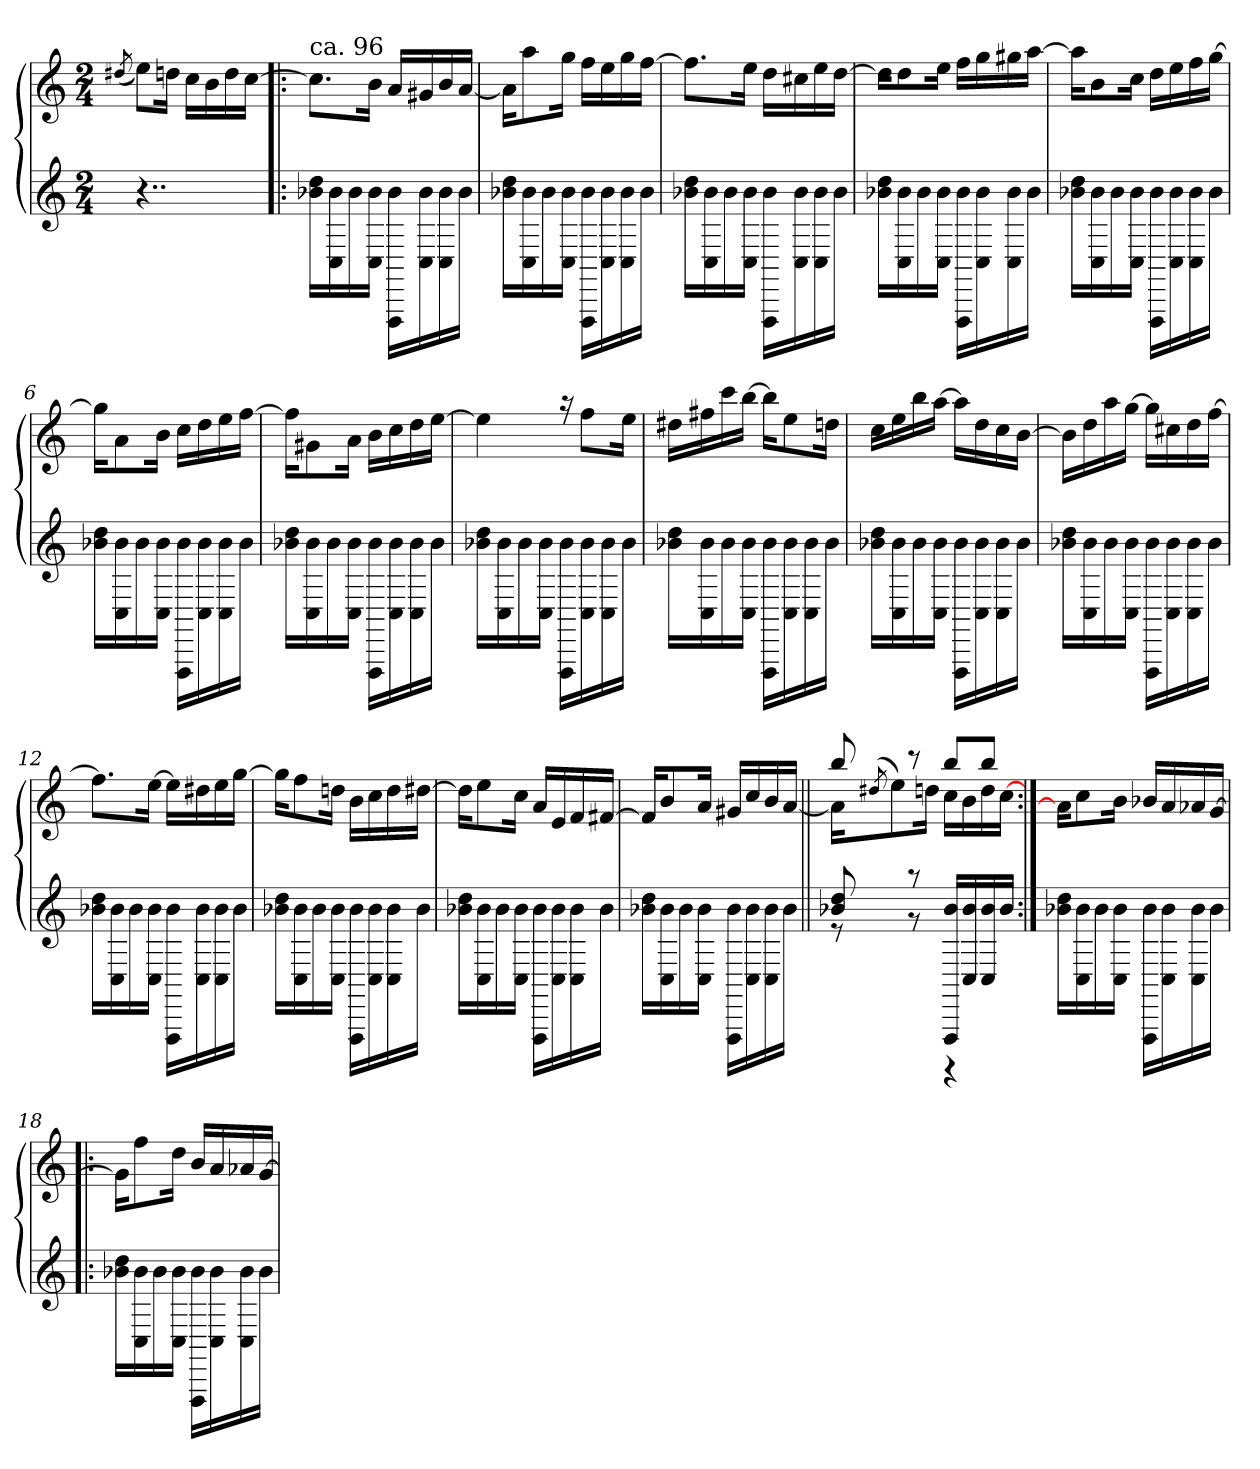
**kern	**kern
*part2	*part1
*staff2	*staff1
*clefG2	*clefG2
*ITrd-7c-12	*
*k[]	*k[]
*C:	*C:
*M2/4	*M2/4
=	=
.	(<8qdd#X/
4..r	8ee\L)
.	16ddn\Jk
.	16cc\LL
.	16b\
.	16dd\
.	[16cc\JJ
=1!|:	=1!|:
*	*^
!	!LO:TX:a:t=ca. 96	!
16bb-\ 16ddd\LL	8.cc\L]	4ryy
16c\ 16bb-\	.	.
16bb-\	.	.
16c\ 16bb-\JJ	16b\Jk	.
16FF\ 16bb-\LL	16a/LL	4ryy
16c\ 16bb-\	16g#X/	.
16c\ 16bb-\	16b/	.
16bb-\JJ	[>16a/JJ	.
=2	=2	=2
16bb-\ 16ddd\LL	16a\KL]	4ryy
16c\ 16bb-\	8aa\	.
16bb-\	.	.
16c\ 16bb-\JJ	16gg\Jk	.
16FF\ 16bb-\LL	16ff\LL	4ryy
16c\ 16bb-\	16ee\	.
16c\ 16bb-\	16gg\	.
16bb-\JJ	[<16ff\JJ	.
=3	=3	=3
16bb-\ 16ddd\LL	8.ff\L]	4ryy
16c\ 16bb-\	.	.
16bb-\	.	.
16c\ 16bb-\JJ	16ee\Jk	.
16FF\ 16bb-\LL	16dd\LL	4ryy
16c\ 16bb-\	16cc#X\	.
16c\ 16bb-\	16ee\	.
16bb-\JJ	[<16dd\JJ	.
!!LO:LB:g=z	!!
=4	=4	=4
16bb-\ 16ddd\LL	16dd\KL]	2ryy
16c\ 16bb-\	8dd\	.
16bb-\	.	.
16c\ 16bb-\JJ	16ee\Jk	.
16FF\ 16bb-\LL	16ff\LL	.
16c\ 16bb-\	16gg\	.
16c\ 16bb-\	16gg#X\	.
16bb-\JJ	[<16aa\JJ	.
=5	=5	=5
16bb-\ 16ddd\LL	16aa\KL]	2ryy
16c\ 16bb-\	8b\	.
16bb-\	.	.
16c\ 16bb-\JJ	16cc\Jk	.
16FF\ 16bb-\LL	16dd\LL	.
16c\ 16bb-\	16ee\	.
16c\ 16bb-\	16ff\	.
16bb-\JJ	[<16gg\JJ	.
=6	=6	=6
16bb-\ 16ddd\LL	16gg\KL]	2ryy
16c\ 16bb-\	8a\	.
16bb-\	.	.
16c\ 16bb-\JJ	16b\Jk	.
16FF\ 16bb-\LL	16cc\LL	.
16c\ 16bb-\	16dd\	.
16c\ 16bb-\	16ee\	.
16bb-\JJ	[<16ff\JJ	.
=7	=7	=7
16bb-\ 16ddd\LL	16ff\KL]	4ryy
16c\ 16bb-\	8g#X\	.
16bb-\	.	.
16c\ 16bb-\JJ	16a\Jk	.
16FF\ 16bb-\LL	16b\LL	4ryy
16c\ 16bb-\	16cc\	.
16c\ 16bb-\	16dd\	.
16bb-\JJ	[<16ee\JJ	.
!!LO:LB:g=z	!!
=8	=8	=8
16bb-\ 16ddd\LL	4ee\]	2ryy
16c\ 16bb-\	.	.
16bb-\	.	.
16c\ 16bb-\JJ	.	.
16FF\ 16bb-\LL	16raa	.
16c\ 16bb-\	8ff\L	.
16c\ 16bb-\	.	.
16bb-\JJ	16ee\Jk	.
=9	=9	=9
16bb-\ 16ddd\LL	16dd#X\LL	4ryy
16c\ 16bb-\	16ff#X\	.
16bb-\	16ccc\	.
16c\ 16bb-\JJ	[<16bb\JJ	.
16FF\ 16bb-\LL	16bb\KL]	4ryy
16c\ 16bb-\	8ee\	.
16c\ 16bb-\	.	.
16bb-\JJ	16ddn\Jk	.
=10	=10	=10
16bb-\ 16ddd\LL	16cc\LL	2ryy
16c\ 16bb-\	16ee\	.
16bb-\	16bb\	.
16c\ 16bb-\JJ	[<16aa\JJ	.
16FF\ 16bb-\LL	16aa\LL]	.
16c\ 16bb-\	16dd\	.
16c\ 16bb-\	16cc\	.
16bb-\JJ	[<16b\JJ	.
=11	=11	=11
16bb-\ 16ddd\LL	16b\LL]	2ryy
16c\ 16bb-\	16dd\	.
16bb-\	16aa\	.
16c\ 16bb-\JJ	[<16gg\JJ	.
16FF\ 16bb-\LL	16gg\LL]	.
16c\ 16bb-\	16cc#X\	.
16c\ 16bb-\	16dd\	.
16bb-\JJ	[<16ff\JJ	.
!!LO:LB:g=z	!!
=12	=12	=12
16bb-\ 16ddd\LL	8.ff\L]	4ryy
16c\ 16bb-\	.	.
16bb-\	.	.
16c\ 16bb-\JJ	[<16ee\Jk	.
16FF\ 16bb-\LL	16ee\LL]	4ryy
16c\ 16bb-\	16dd#X\	.
16c\ 16bb-\	16ee\	.
16bb-\JJ	[<16gg\JJ	.
=13	=13	=13
16bb-\ 16ddd\LL	16gg\KL]	4ryy
16c\ 16bb-\	8ff\	.
16bb-\	.	.
16c\ 16bb-\JJ	16ddn\Jk	.
16FF\ 16bb-\LL	16b\LL	4ryy
16c\ 16bb-\	16cc\	.
16c\ 16bb-\	16dd\	.
16bb-\JJ	[<16dd#X\JJ	.
=14	=14	=14
16bb-\ 16ddd\LL	16dd#\KL]	2ryy
16c\ 16bb-\	8ee\	.
16bb-\	.	.
16c\ 16bb-\JJ	16cc\Jk	.
16FF\ 16bb-\LL	16a/LL	.
16c\ 16bb-\	16e/	.
16c\ 16bb-\	16f/	.
16bb-\JJ	[>16f#X/JJ	.
=15	=15	=15
16bb-\ 16ddd\LL	16f#/KL]	4ryy
16c\ 16bb-\	8b/	.
16bb-\	.	.
16c\ 16bb-\JJ	16a/Jk	.
16FF\ 16bb-\LL	16g#X/LL	4ryy
16c\ 16bb-\	16cc/	.
16c\ 16bb-\	16b/	.
16bb-\JJ	[>16a/JJ	.
!!LO:LB:g=z
=16||	=16||	=16||
*^	*	*^
8bb-/ 8ddd/	8r	16a\KL]	8ryy	8bb!/
.	.	(<8qdd#X/	.	.
.	.	8ee\)	.	.
8raa	8r	.	8ryy	8rccc
.	.	16ddn\Jk	.	.
16FF/ 16bb-/LL	4r	16cc\LL	4ryy	8bb!/L
16c/ 16bb-/	.	16b\	.	.
16c/ 16bb-/	.	16dd\	.	8bb!/J
16bb-/JJ	.	[>16cc\JJ	.	.
*v	*v	*	*	*
*	*	*v	*v
=17:|!	=17:|!	=17:|!
16bb-\ 16ddd\LL	16a\KL]	2ryy
16c\ 16bb-\	8cc\	.
16bb-\	.	.
16c\ 16bb-\JJ	16b\Jk	.
16FF\ 16bb-\LL	16b-X/LL	.
16c\ 16bb-\	16a/	.
16c\ 16bb-\	16a-X/	.
16bb-\JJ	[<16g/JJ	.
=18!|:	=18!|:	=18!|:
16bb-\ 16ddd\LL	16g\KL]	2ryy
16c\ 16bb-\	8ff\	.
16bb-\	.	.
16c\ 16bb-\JJ	16dd\Jk	.
16FF\ 16bb-\LL	16b/LL	.
16c\ 16bb-\	16a/	.
16c\ 16bb-\	16a-X/	.
16bb-\JJ	[>16g/JJ	.
*	*v	*v
=	=
*-	*-
